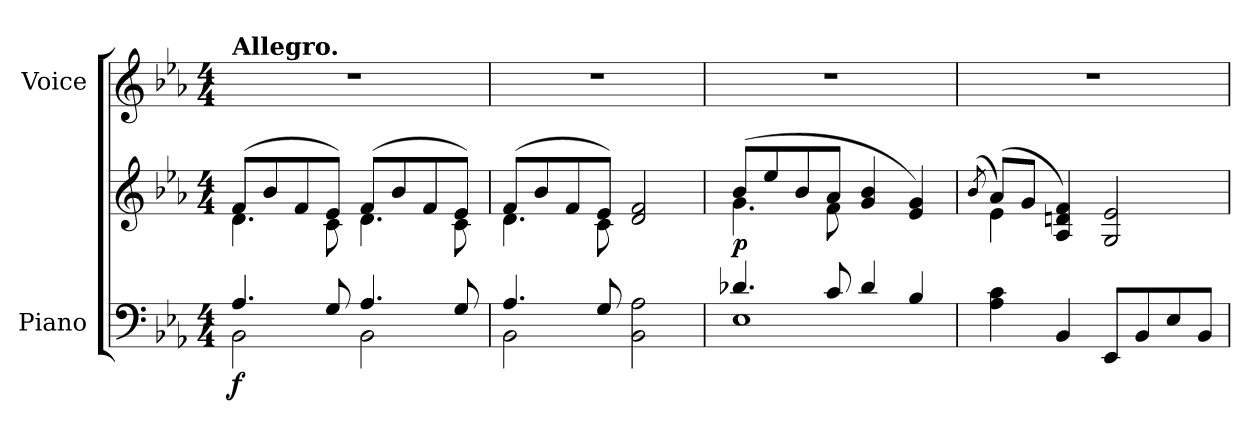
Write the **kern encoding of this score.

**kern	**kern	**dynam	**kern
*part2	*part2	*part2	*part1
*staff3	*staff2	*staff2/3	*staff1
*I"Piano	*	*	*I"Voice
*I'Pno	*	*	*
*clefF4	*clefG2	*	*clefG2
*k[b-e-a-]	*k[b-e-a-]	*	*k[b-e-a-]
*M4/4	*M4/4	*	*M4/4
=1	=1	=1	=1
*^	*^	*	*
!	!	!	!	!	!LO:TX:a:B:t=Allegro.
!	!	!	!	!LO:DY:b=2	!
4.A-/	2BB-\	(8f/L	4.d\	f	1r
.	.	8b-/	.	.	.
.	.	8f/	.	.	.
8G/	.	8e-/J)	8c\	.	.
4.A-/	2BB-\	(8f/L	4.d\	.	.
.	.	8b-/	.	.	.
.	.	8f/	.	.	.
8G/	.	8e-/J)	8c\	.	.
=2	=2	=2	=2	=2	=2
4.A-/	2BB-\	(8f/L	4.d\	.	1r
.	.	8b-/	.	.	.
.	.	8f/	.	.	.
8G/	.	8e-/J)	8c\	.	.
2ryy	2BB-\ 2A-\	2d/ 2f/	2ryy	.	.
=3	=3	=3	=3	=3	=3
!	!	!	!	!LO:DY:b	!
4.d-X/	1E-	(8b-/L	4.g\	p	1r
.	.	8ee-/	.	.	.
.	.	8b-/	.	.	.
8c/	.	8a-/J	8f\	.	.
4d-/	.	4g/ 4b-/	2ryy	.	.
4B-/	.	4e-/ 4g/)	.	.	.
*v	*v	*	*	*	*
=4	=4	=4	=4	=4
.	(8qb-/	.	.	.
4A-\ 4c\	(8a-/L)	4e-\	.	1r
.	8g/J	.	.	.
4BB-/	4A-/ 4dn/ 4f/)	2.ryy	.	.
8EE-/L	2G/ 2e-/	.	.	.
8BB-/	.	.	.	.
8E-/	.	.	.	.
8BB-/J	.	.	.	.
*	*v	*v	*	*
=	=	=	=
*-	*-	*-	*-
